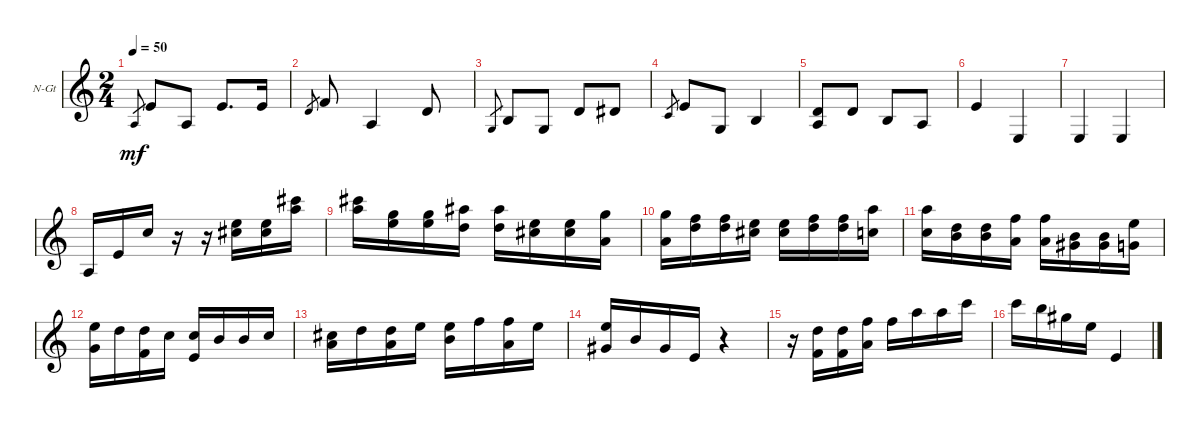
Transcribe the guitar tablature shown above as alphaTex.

\defaultSystemsLayout 4
\bracketExtendMode groupsimilarinstruments
\firstSystemTrackNameOrientation horizontal
\otherSystemsTrackNameOrientation horizontal
\track ("Nylon Guitar" "N-Gt") {instrument acousticguitarnylon}
\staff {score}
\tuning (E4 B3 G3 D3 A2 E2)
\ts (2 4)
\tempo 50
\clef g2
\ks c
5.6.8{gr dy mf} 12.6.8 5.6.8 7.5.8{d} 7.5.16 |
5.5.8{gr} 8.5.8 5.6.4 5.5.8 |
3.6.8{gr} 7.6.8 3.6.8 5.5.8 6.5.8 |
3.5.8{gr} 2.4.8 3.6.8 2.5.4 |
(0.5 0.4).8 0.4.8 2.5.8 0.5.8 |
2.4.4 0.6.4 |
0.6.4 0.6.4 |
0.5.16 2.4.16 1.2.16 r.16 r.16 (11.4 9.3).16 (11.4 9.3).16 (9.1 10.2).16 |
(9.1 10.2).16 (8.2 0.1).16 (8.2 0.1).16 (6.1 7.3).16 (6.1 7.3).16 (6.3 5.2).16 (6.3 5.2).16 (8.2 7.4).16 |
(8.2 7.4).16 (6.2 7.3).16 (6.2 7.3).16 (6.3 5.2).16 (6.3 5.2).16 (6.2 7.3).16 (6.2 7.3).16 (5.1 5.3).16 |
(5.1 5.3).16 (4.3 3.2).16 (4.3 3.2).16 (2.3 1.1).16 (1.1 2.3).16 (0.2 1.3).16 (0.2 1.3).16 (0.1 0.3).16 |
(0.1 0.3).16 3.2.16 (3.2 3.4).16 1.2.16 (1.2 2.4).16 0.2.16 0.2.16 1.2.16 |
(2.2 2.3).16 3.2.16 (3.2 2.3).16 0.1.16 (0.1 0.2).16 1.1.16 (1.1 2.3).16 0.1.16 |
(0.1 1.3).16 0.2.16 1.3.16 2.4.16 r.4 |
r.16 (3.4 3.2).16 (3.4 3.2).16 (2.3 1.1).16 1.1.16 5.1.16 5.1.16 8.1.16 |
8.1.16 7.1.16 9.2.16 9.3.16 7.5.4
